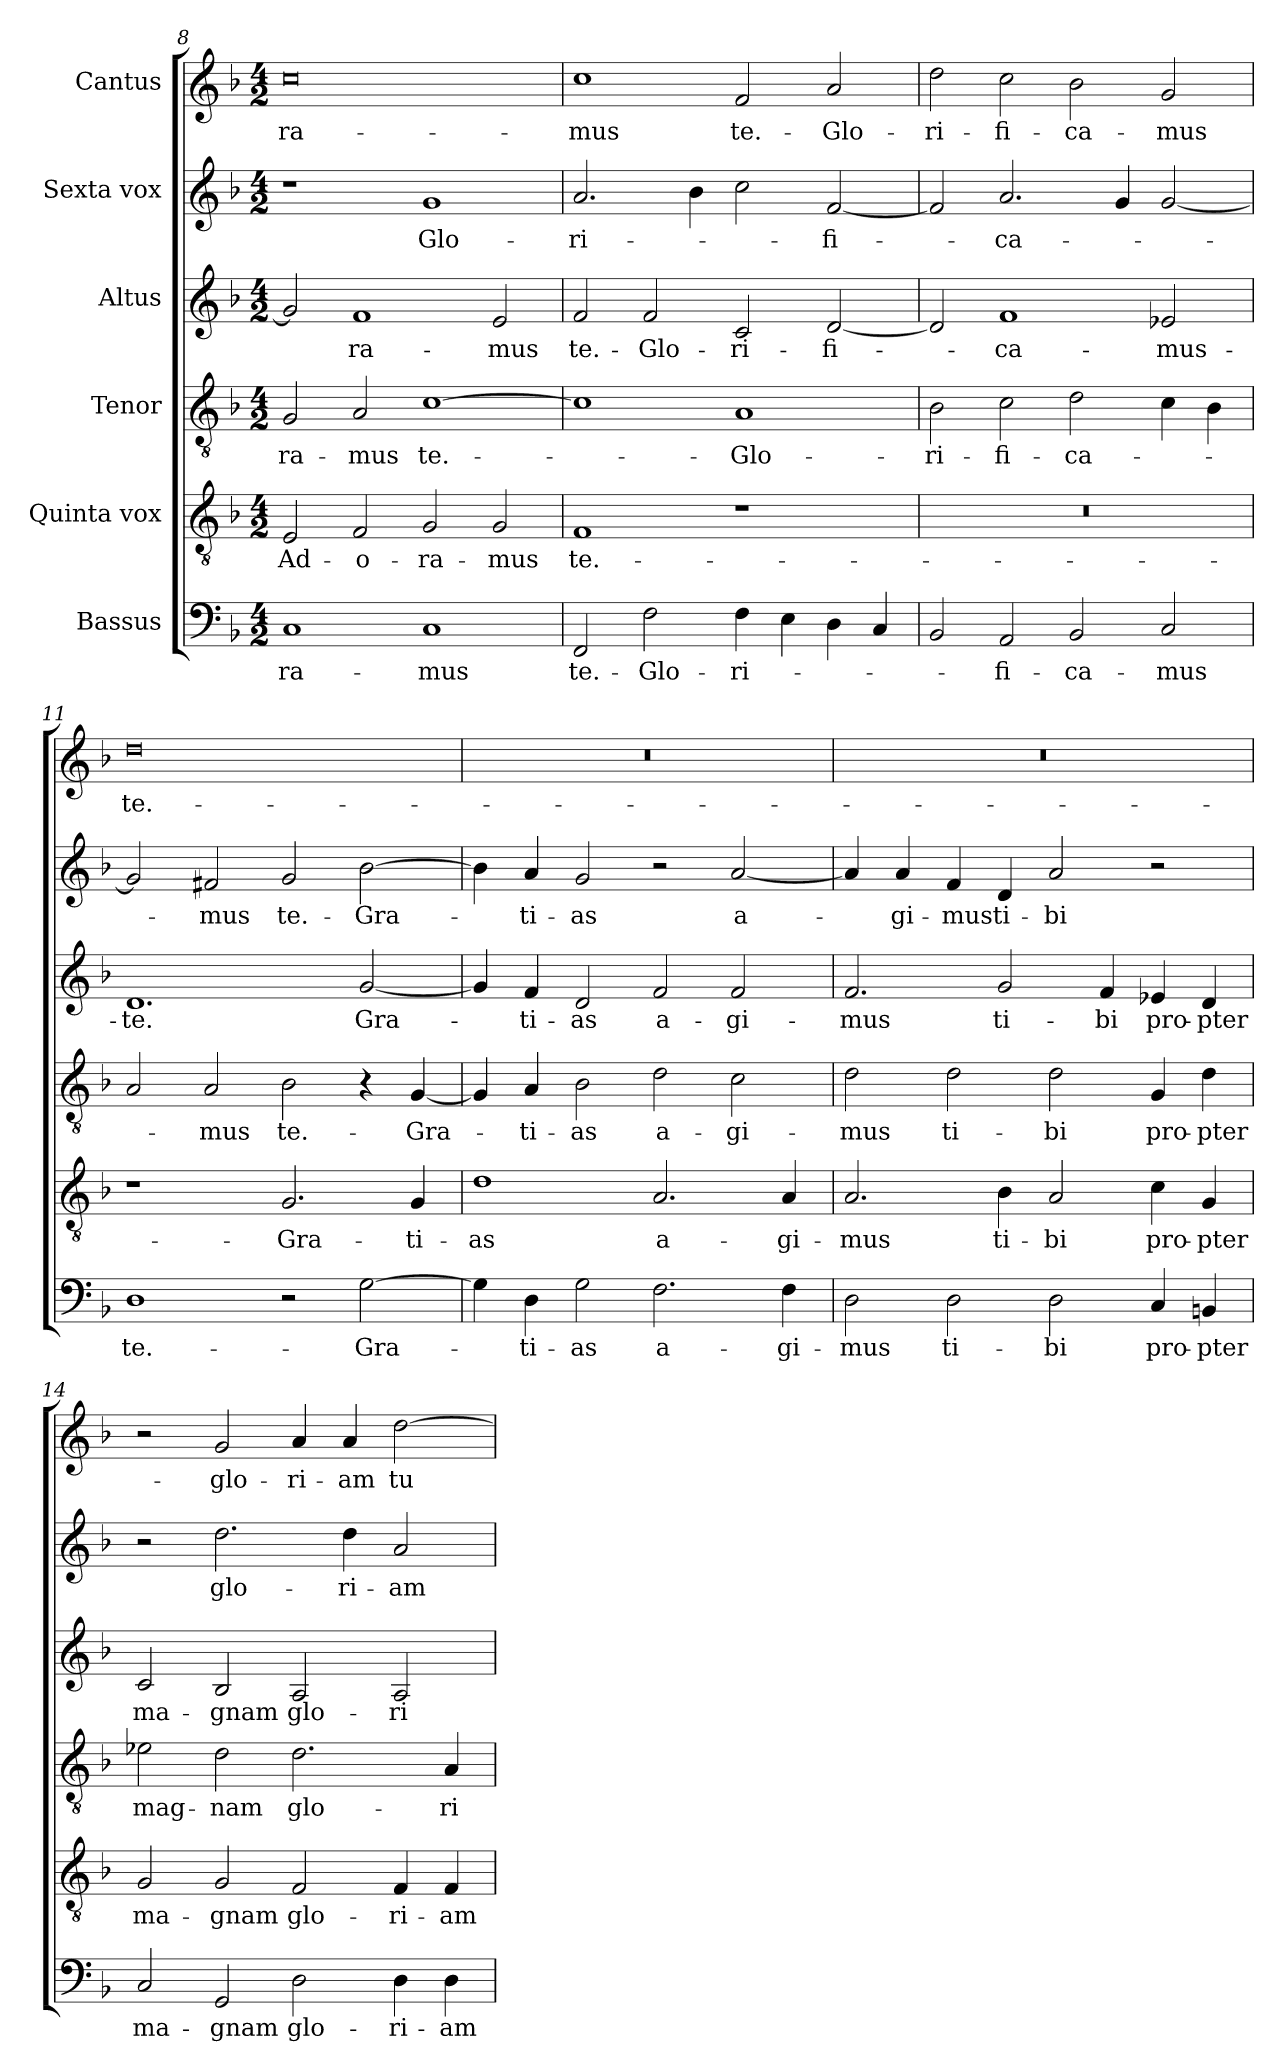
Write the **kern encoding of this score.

**kern	**text	**kern	**text	**kern	**text	**kern	**text	**kern	**text	**kern	**text
*part6	*part6	*part5	*part5	*part4	*part4	*part3	*part3	*part2	*part2	*part1	*part1
*staff6	*staff6	*staff5	*staff5	*staff4	*staff4	*staff3	*staff3	*staff2	*staff2	*staff1	*staff1
*I"Bassus	*	*I"Quinta vox	*	*I"Tenor	*	*I"Altus	*	*I"Sexta vox	*	*I"Cantus	*
*clefF4	*	*clefGv2	*	*clefGv2	*	*clefG2	*	*clefG2	*	*clefG2	*
*k[b-]	*	*k[b-]	*	*k[b-]	*	*k[b-]	*	*k[b-]	*	*k[b-]	*
*M4/2	*	*M4/2	*	*M4/2	*	*M4/2	*	*M4/2	*	*M4/2	*
=8	=8	=8	=8	=8	=8	=8	=8	=8	=8	=8	=8
1C/	-ra-	2E/	Ad-	2G/	-ra-	2g/]	.	1r	.	0cc\	-ra-
.	.	2F/	-o-	2A/	-mus	1f/	-ra-	.	.	.	.
1C/	-mus	2G/	-ra-	[1c\	te.-	.	.	1g/	Glo-	.	.
.	.	2G/	-mus	.	.	2e/	-mus	.	.	.	.
=9	=9	=9	=9	=9	=9	=9	=9	=9	=9	=9	=9
2FF/	te.-	1F/	te.-	1c\]	.	2f/	te.-	2.a/	-ri-	1cc\	-mus
2F\	Glo-	.	.	.	.	2f/	Glo-	.	.	.	.
.	.	.	.	.	.	.	.	4b-\	.	.	.
4F\	-ri-	1r	.	1A/	Glo-	2c/	-ri-	2cc\	.	2f/	te.-
4E\	.	.	.	.	.	.	.	.	.	.	.
4D\	.	.	.	.	.	[2d/	-fi-	[2f/	-fi-	2a/	Glo-
4C/	.	.	.	.	.	.	.	.	.	.	.
=10	=10	=10	=10	=10	=10	=10	=10	=10	=10	=10	=10
2BB-/	.	0r	.	2B-\	-ri-	2d/]	.	2f/]	.	2dd\	-ri-
2AA/	-fi-	.	.	2c\	-fi-	1f/	-ca-	2.a/	-ca-	2cc\	-fi-
2BB-/	-ca-	.	.	2d\	-ca-	.	.	.	.	2b-\	-ca-
.	.	.	.	.	.	.	.	4g/	.	.	.
2C/	-mus	.	.	4c\	.	2e-X/	-mus-	[2g/	.	2g/	-mus
.	.	.	.	4B-\	.	.	.	.	.	.	.
=11	=11	=11	=11	=11	=11	=11	=11	=11	=11	=11	=11
1D\	te.-	1r	.	2A/	.	1.d/	-te.	2g/]	.	0dd\	te.-
.	.	.	.	2A/	-mus	.	.	2f#X/	-mus	.	.
2r	.	2.G/	Gra-	2B-\	te.-	.	.	2g/	te.-	.	.
[2G\	Gra-	.	.	4r	.	[2g/	Gra-	[2b-\	Gra-	.	.
.	.	4G/	-ti-	[4G/	Gra-	.	.	.	.	.	.
=12	=12	=12	=12	=12	=12	=12	=12	=12	=12	=12	=12
4G\]	.	1d\	-as	4G/]	.	4g/]	.	4b-\]	.	0r	.
4D\	-ti-	.	.	4A/	-ti-	4f/	-ti-	4a/	-ti-	.	.
2G\	-as	.	.	2B-\	-as	2d/	-as	2g/	-as	.	.
2.F\	a-	2.A/	a-	2d\	a-	2f/	a-	2r	.	.	.
.	.	.	.	2c\	-gi-	2f/	-gi-	[2a/	a-	.	.
4F\	-gi-	4A/	-gi-	.	.	.	.	.	.	.	.
=13	=13	=13	=13	=13	=13	=13	=13	=13	=13	=13	=13
2D\	-mus	2.A/	-mus	2d\	-mus	2.f/	-mus	4a/]	.	0r	.
.	.	.	.	.	.	.	.	4a/	-gi-	.	.
2D\	ti-	.	.	2d\	ti-	.	.	4f/	-mus	.	.
.	.	4B-\	ti-	.	.	2g/	ti-	4d/	ti-	.	.
2D\	-bi	2A/	-bi	2d\	-bi	.	.	2a/	-bi	.	.
.	.	.	.	.	.	4f/	-bi	.	.	.	.
4C/	pro-	4c\	pro-	4G/	pro-	4e-X/	pro-	2r	.	.	.
4BBn/	-pter	4G/	-pter	4d\	-pter	4d/	-pter	.	.	.	.
=14	=14	=14	=14	=14	=14	=14	=14	=14	=14	=14	=14
2C/	ma-	2G/	ma-	2e-X\	mag-	2c/	ma-	2r	.	2r	.
2GG/	-gnam	2G/	-gnam	2d\	-nam	2B-/	-gnam	2.dd\	glo-	2g/	glo-
2D\	glo-	2F/	glo-	2.d\	glo-	2A/	glo-	.	.	4a/	-ri-
.	.	.	.	.	.	.	.	4dd\	-ri-	4a/	-am
4D\	-ri-	4F/	-ri-	.	.	2A/	-ri-	2a/	-am	[2dd\	tu-
4D\	-am	4F/	-am	4A/	-ri-	.	.	.	.	.	.
=	=	=	=	=	=	=	=	=	=	=	=
*-	*-	*-	*-	*-	*-	*-	*-	*-	*-	*-	*-
